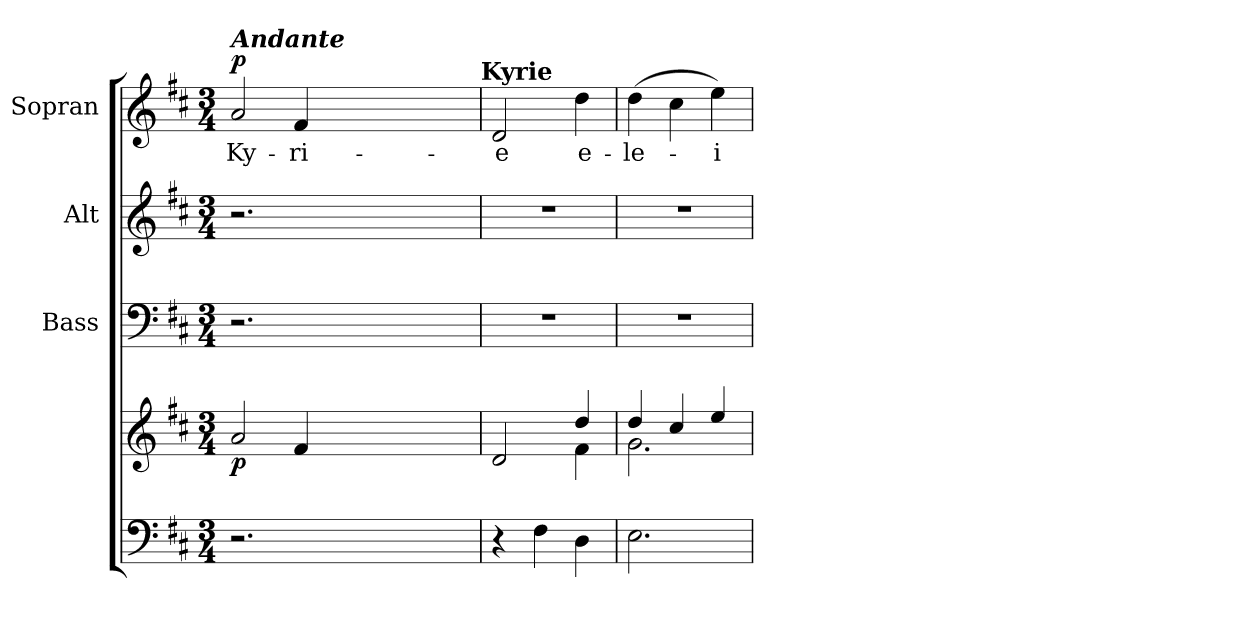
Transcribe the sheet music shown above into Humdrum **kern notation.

**kern	**kern	**dynam	**kern	**kern	**kern	**text	**dynam
*part4	*part4	*part4	*part3	*part2	*part1	*part1	*part1
*staff5	*staff4	*staff4/5	*staff3	*staff2	*staff1	*staff1	*staff1
*	*	*	*I"Bass	*I"Alt	*I"Sopran	*	*
*	*	*	*I'B.	*I'A.	*I'S.	*	*
*clefF4	*clefG2	*	*clefF4	*clefG2	*clefG2	*	*
*k[f#c#]	*k[f#c#]	*	*k[f#c#]	*k[f#c#]	*k[f#c#]	*	*
*D:	*D:	*	*D:	*D:	*D:	*	*
*M3/4	*M3/4	*	*M3/4	*M3/4	*M3/4	*	*
=1	=1	=1	=1	=1	=1	=1	=1
!	!	!	!	!	!LO:TX:a:Bi:t=Andante	!	!
!	!	!LO:DY:b	!	!	!	!LO:LY:b	!LO:DY:a
2.r	2a/	p	2.r	2.r	2a/	Ky-	p
!	!	!	!	!	!	!LO:LY:b	!
.	4f#/	.	.	.	4f#/	-ri-	.
0ryy	0ryy	.	0ryy	0ryy	0ryy	.	.
!	!	!	!	!	!LO:TX:a:B:t=Kyrie	!	!
=2	=2	=2	=2	=2	=2	=2	=2
*	*^	*	*	*	*	*	*
!	!	!	!	!	!	!	!LO:LY:b	!
4r	2d/	2ryy	.	2.r	2.r	2d/	-e	.
4F#\	.	.	.	.	.	.	.	.
!	!	!	!	!	!	!	!LO:LY:b	!
4D\	4dd/	4f#\	.	.	.	4dd\	e-	.
=3	=3	=3	=3	=3	=3	=3	=3	=3
!	!	!	!	!	!	!	!LO:LY:b	!
2.E\	4dd/	2.g\	.	2.r	2.r	(>4dd\	-le-	.
.	4cc#/	.	.	.	.	4cc#\	.	.
!	!	!	!	!	!	!	!LO:LY:b	!
.	4ee/	.	.	.	.	4ee\)	-i-	.
*	*v	*v	*	*	*	*	*	*
=	=	=	=	=	=	=	=
*-	*-	*-	*-	*-	*-	*-	*-
